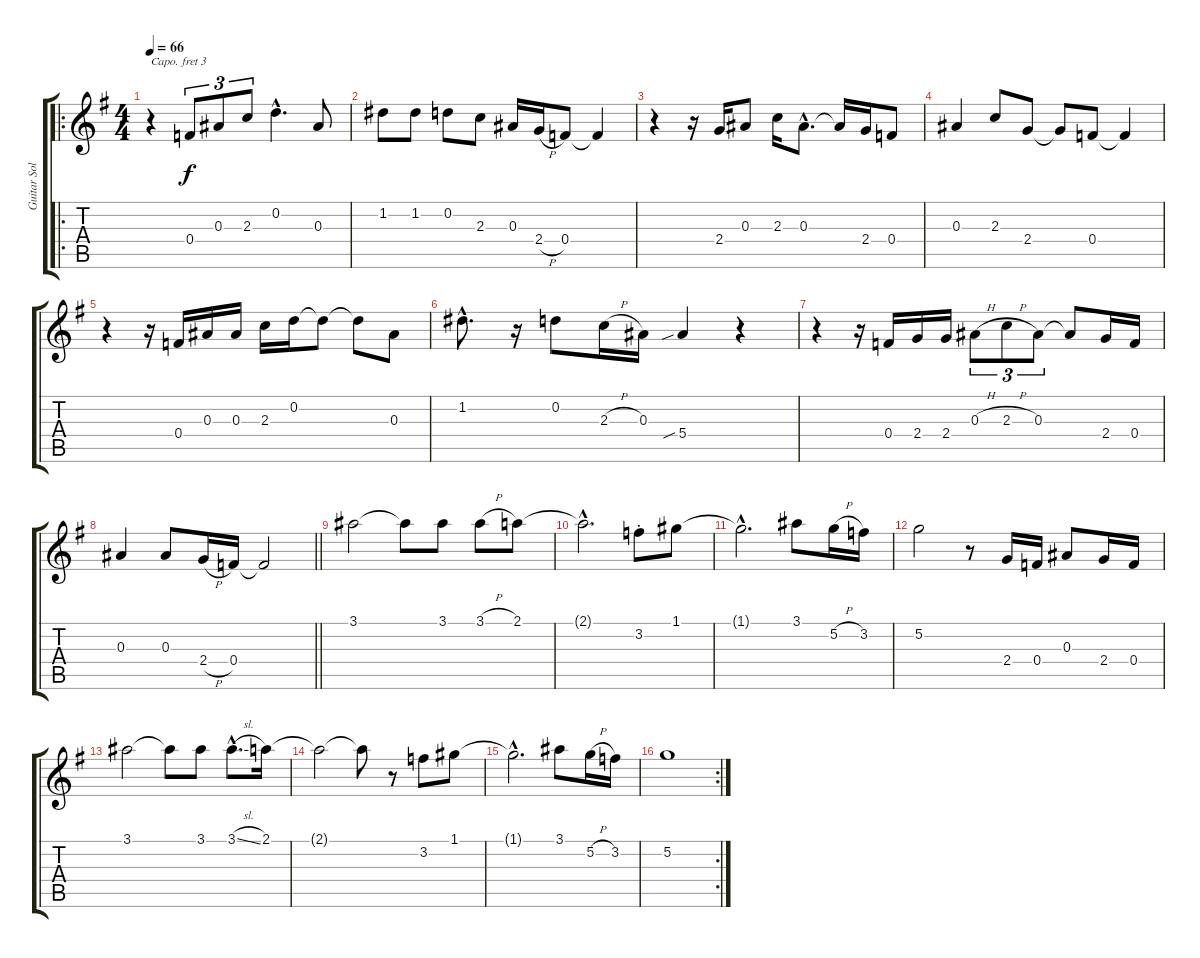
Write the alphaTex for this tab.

\track ("Guitar Solo" "Guitar Sol") {instrument electricguitarjazz}
\staff {score tabs}
\capo 3
\tuning (E4 B3 G3 D3 A2 E2) {hide}
\ro
\ts (4 4)
\tempo 66
\clef g2
\ks g
r.4{dy f instrument electricguitarjazz} 0.4.8{tu (3 2)} 0.3.8{tu (3 2)} 2.3.8{tu (3 2)} 0.2{hac}.4{d} 0.3.8 |
1.2.8 1.2.8 0.2.8 2.3.8 0.3.16 2.4{h}.16 0.4.8 0.4{t}.4 |
r.4 r.16 2.4.16 0.3.8 2.3.16 0.3{hac}.8{d} 0.3{t}.16 2.4.16 0.4.8 |
0.3.4 2.3.8 2.4.8 2.4{t}.8 0.4.8 0.4{t}.4 |
r.4 r.16 0.4.16 0.3.16 0.3.16 2.3.16 0.2.16 0.2{t}.8 0.2{t}.8 0.3.8 |
1.2{hac}.8{d} r.16 0.2.8 2.3{h}.16 0.3.16 5.4{sib}.4 r.4 |
r.4 r.16 0.4.16 2.4.16 2.4.16 0.3{h}.8{tu (3 2)} 2.3{h}.8{tu (3 2)} 0.3.8{tu (3 2)} 0.3{t}.8 2.4.16 0.4.16 |
\barLineRight lightlight
0.3.4 0.3.8 2.4{h}.16 0.4.16 0.4{t}.2 |
3.1.2 3.1{t}.8 3.1.8 3.1{h}.8 2.1.8 |
2.1{hac t}.2{d} 3.2{st}.8 1.1.8 |
1.1{hac t}.2{d} 3.1.8 5.2{h}.16 3.2.16 |
5.2.2 r.8 2.4.16 0.4.16 0.3.8 2.4.16 0.4.16 |
3.1.2 3.1{t}.8 3.1.8 3.1{sl hac}.8{d} 2.1.16 |
2.1{t}.2 2.1{t}.8 r.8 3.2.8 1.1.8 |
1.1{hac t}.2{d} 3.1.8 5.2{h}.16 3.2.16 |
\rc 2
5.2.1
